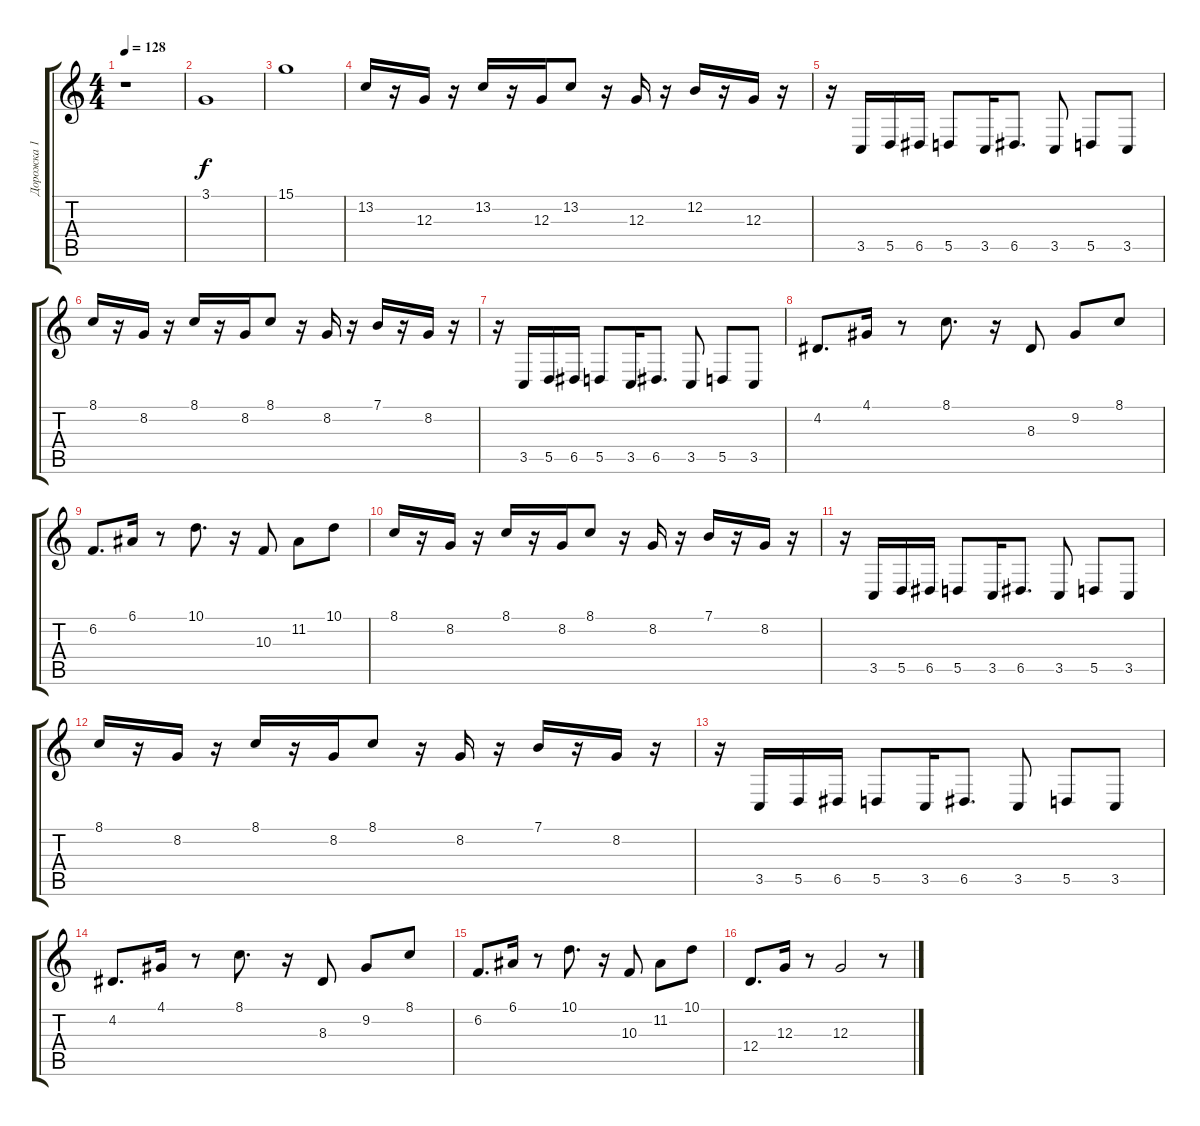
\track ("Дорожка 1" "Дорожка 1") {instrument lead2sawtooth}
\staff {score tabs}
\tuning (E4 B3 G3 D3 A2 E2) {hide}
\ts (4 4)
\tempo 128
\clef g2
\ks c
r.1{dy f} |
3.1.1 |
15.1.1 |
13.2.16 r.16 12.3.16 r.16 13.2.16 r.16 12.3.16 13.2.8 r.16 12.3.16 r.16 12.2.16 r.16 12.3.16 r.16 |
r.16 3.5.16 5.5.16 6.5.16 5.5.8 3.5.16 6.5.8{d} 3.5.8 5.5.8 3.5.8 |
8.1.16 r.16 8.2.16 r.16 8.1.16 r.16 8.2.16 8.1.8 r.16 8.2.16 r.16 7.1.16 r.16 8.2.16 r.16 |
r.16 3.5.16 5.5.16 6.5.16 5.5.8 3.5.16 6.5.8{d} 3.5.8 5.5.8 3.5.8 |
4.2.8{d} 4.1.16 r.8 8.1.8{d} r.16 8.3.8 9.2.8 8.1.8 |
6.2.8{d} 6.1.16 r.8 10.1.8{d} r.16 10.3.8 11.2.8 10.1.8 |
8.1.16 r.16 8.2.16 r.16 8.1.16 r.16 8.2.16 8.1.8 r.16 8.2.16 r.16 7.1.16 r.16 8.2.16 r.16 |
r.16 3.5.16 5.5.16 6.5.16 5.5.8 3.5.16 6.5.8{d} 3.5.8 5.5.8 3.5.8 |
8.1.16 r.16 8.2.16 r.16 8.1.16 r.16 8.2.16 8.1.8 r.16 8.2.16 r.16 7.1.16 r.16 8.2.16 r.16 |
r.16 3.5.16 5.5.16 6.5.16 5.5.8 3.5.16 6.5.8{d} 3.5.8 5.5.8 3.5.8 |
4.2.8{d} 4.1.16 r.8 8.1.8{d} r.16 8.3.8 9.2.8 8.1.8 |
6.2.8{d} 6.1.16 r.8 10.1.8{d} r.16 10.3.8 11.2.8 10.1.8 |
12.4.8{d} 12.3.16 r.8 12.3.2 r.8
